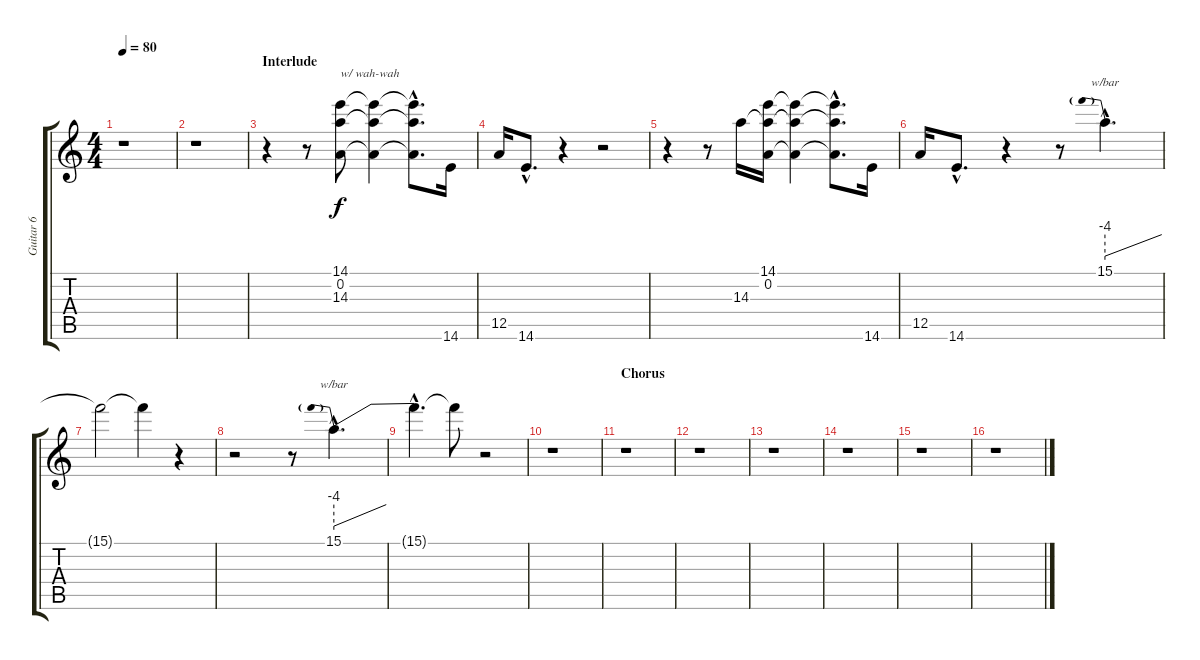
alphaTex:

\track ("Guitar 6" "Guitar 6") {instrument overdrivenguitar}
\staff {score tabs}
\tuning (D4 A3 G3 D3 A2 D2) {hide}
\ts (4 4)
\tempo 80
\clef g2
\ks c
r.1{dy f} |
r.1 |
\section ("" "Interlude")
r.4 r.8 (14.1 0.2 14.3).8{txt "w/ wah-wah"} (14.1{t} 0.2{t} 14.3{t}).4 (14.1{hac t} 0.2{hac t} 14.3{hac t}).8{d} 14.6.16 |
12.5.16 14.6{hac}.8{d} r.4 r.2 |
r.4 r.8 14.3.16 (14.1 0.2 14.3{t}).16 (14.1{t} 0.2{t} 14.3{t}).4 (14.1{hac t} 0.2{hac t} 14.3{hac t}).8{d} 14.6.16 |
12.5.16 14.6{hac}.8{d} r.4 r.8 15.1{hac}.4{d tbe (predivedive default 0 -16 60 0)} |
15.1{t}.2 15.1{t}.4 r.4 |
r.2 r.8 15.1{hac}.4{d tbe (predivedive default 0 -16 60 0)} |
15.1{hac t}.4{d} 15.1{t}.8 r.2 |
r.1 |
\section ("" "Chorus")
r.1 |
r.1 |
r.1 |
r.1 |
r.1 |
r.1
